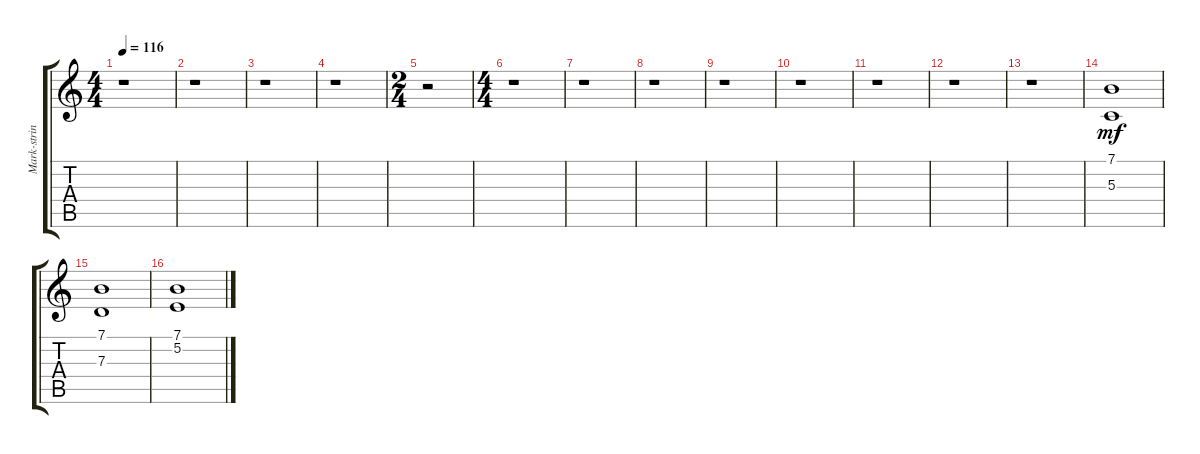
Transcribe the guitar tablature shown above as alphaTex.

\track ("Mark-strings" "Mark-strin") {instrument synthstrings1}
\staff {score tabs}
\tuning (E4 B3 G3 D3 A2 E2) {hide}
\ts (4 4)
\tempo 116
\clef g2
\ks c
r.1{dy f} |
r.1 |
r.1 |
r.1 |
\ts (2 4)
r.2 |
\ts (4 4)
r.1 |
r.1 |
r.1 |
r.1 |
r.1 |
r.1 |
r.1 |
r.1 |
(7.1 5.3).1{dy mf} |
(7.1 7.3).1 |
(7.1 5.2).1
